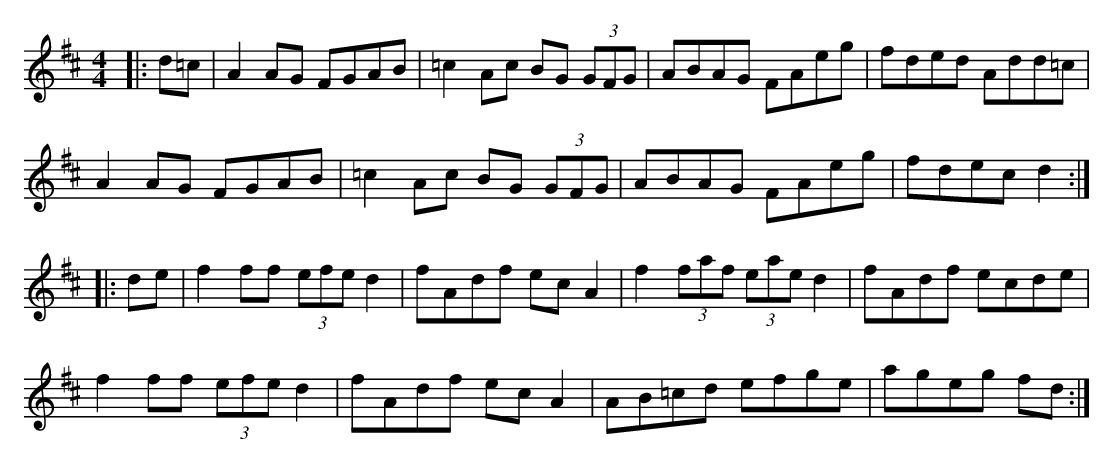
X:1
M:4/4
K:D
|:d=c |A2 AG FGAB |=c2 Ac BG (3GFG |ABAG FAeg |fded Add=c |
A2 AG FGAB |=c2 Ac BG (3GFG |ABAG FAeg |fdec d2 :|
|:de |f2 ff (3efe d2 |fAdf ec A2 |f2 (3faf (3eae d2 |fAdf ecde |
f2 ff (3efe d2 |fAdf ec A2 |AB=cd efge |ageg fd :|
